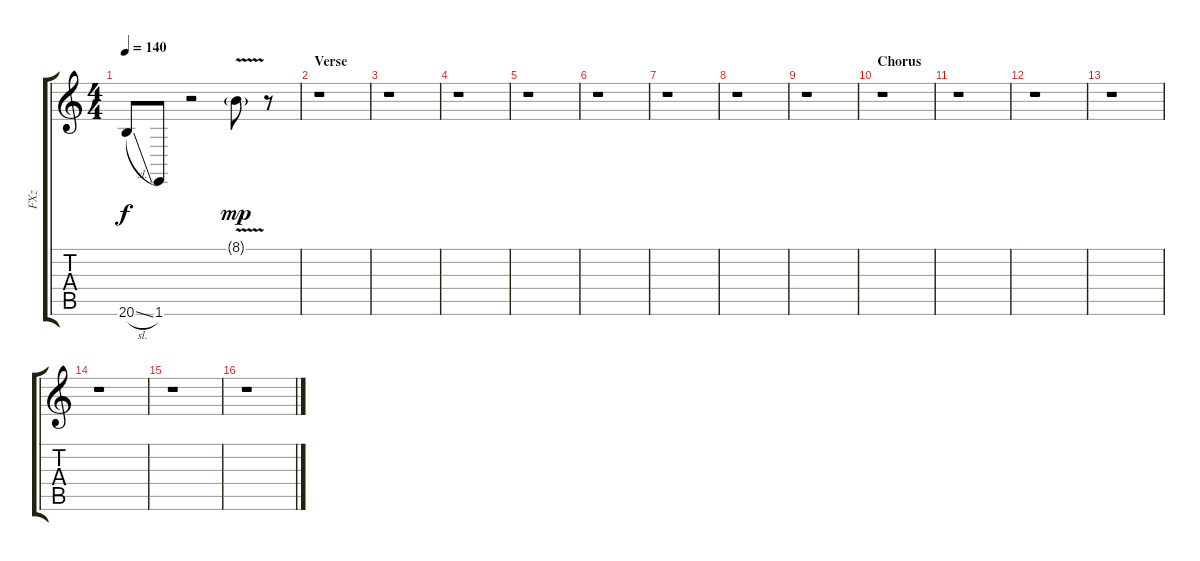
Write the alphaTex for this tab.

\track ("FXz" "FXz") {instrument lead2sawtooth}
\staff {score tabs}
\tuning (Eb4 Bb3 Gb3 Db3 Ab2 Eb2) {hide}
\ts (4 4)
\tempo 140
\clef g2
\ks c
20.6{sl}.8{dy f balance 14} 1.6.8 r.2 8.1{v g}.8{dy mp balance 8} r.8 |
\section ("" "Verse")
r.1 |
r.1 |
r.1 |
r.1 |
r.1 |
r.1 |
r.1 |
r.1 |
\section ("" "Chorus")
r.1 |
r.1 |
r.1 |
r.1 |
r.1 |
r.1 |
r.1
